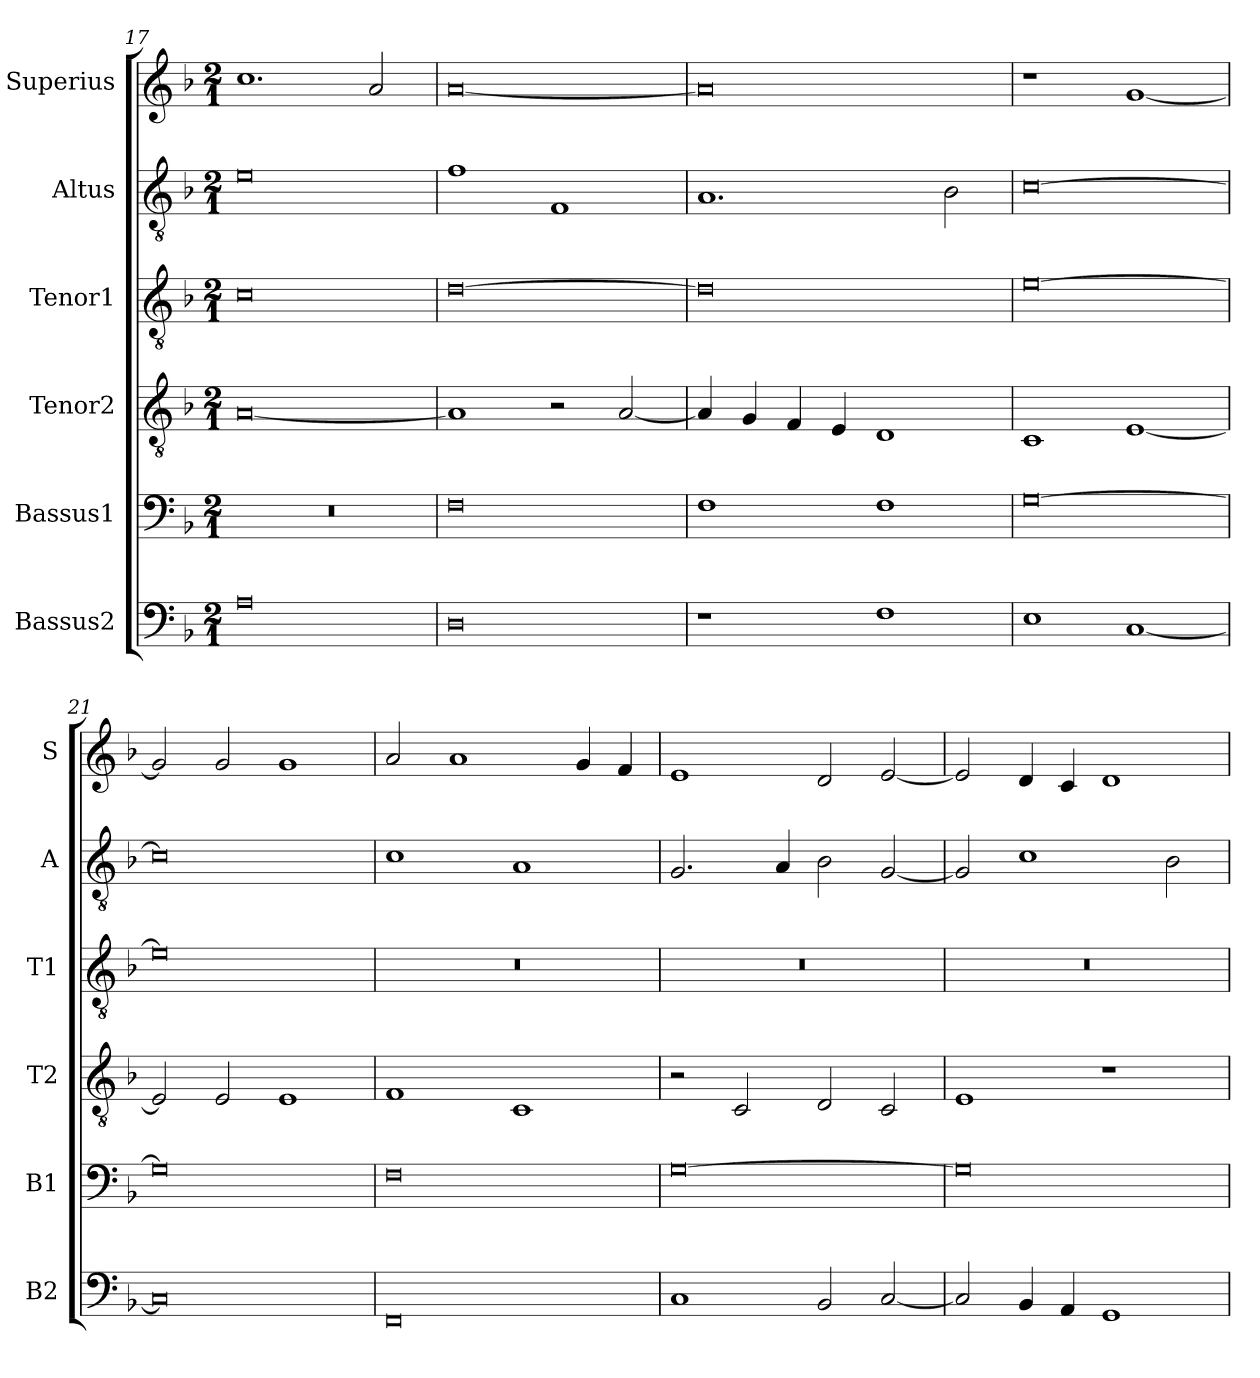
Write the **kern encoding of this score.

**kern	**kern	**kern	**kern	**kern	**kern
*part6	*part5	*part4	*part3	*part2	*part1
*staff6	*staff5	*staff4	*staff3	*staff2	*staff1
*I"Bassus2	*I"Bassus1	*I"Tenor2	*I"Tenor1	*I"Altus	*I"Superius
*I'B2	*I'B1	*I'T2	*I'T1	*I'A	*I'S
*clefF4	*clefF4	*clefGv2	*clefGv2	*clefGv2	*clefG2
*k[b-]	*k[b-]	*k[b-]	*k[b-]	*k[b-]	*k[b-]
*M2/1	*M2/1	*M2/1	*M2/1	*M2/1	*M2/1
=17	=17	=17	=17	=17	=17
0A	0r	[0A	0c	0e	1.cc
.	.	.	.	.	2a/
=18	=18	=18	=18	=18	=18
0D	0F	1A]	[0d	1f	[0a
.	.	2r	.	1F	.
.	.	[2A/	.	.	.
=19	=19	=19	=19	=19	=19
1r	1F	4A/]	0d]	1.A	0a]
.	.	4G/	.	.	.
.	.	4F/	.	.	.
.	.	4E/	.	.	.
1F	1F	1D	.	.	.
.	.	.	.	2B-\	.
=20	=20	=20	=20	=20	=20
1E	[0G	1C	[0e	[0c	1r
[1C	.	[1E	.	.	[1g
=21	=21	=21	=21	=21	=21
0C]	0G]	2E/]	0e]	0c]	2g/]
.	.	2E/	.	.	2g/
.	.	1E	.	.	1g
=22	=22	=22	=22	=22	=22
0FF	0F	1F	0r	1c	2a/
.	.	.	.	.	1a
.	.	1C	.	1A	.
.	.	.	.	.	4g/
.	.	.	.	.	4f/
=23	=23	=23	=23	=23	=23
1C	[0G	2r	0r	2.G/	1e
.	.	2C/	.	.	.
.	.	.	.	4A/	.
2BB-/	.	2D/	.	2B-\	2d/
[2C/	.	2C/	.	[2G/	[2e/
=24	=24	=24	=24	=24	=24
2C/]	0G]	1E	0r	2G/]	2e/]
4BB-/	.	.	.	1c	4d/
4AA/	.	.	.	.	4c/
1GG	.	1r	.	.	1d
.	.	.	.	2B-\	.
=	=	=	=	=	=
*-	*-	*-	*-	*-	*-
